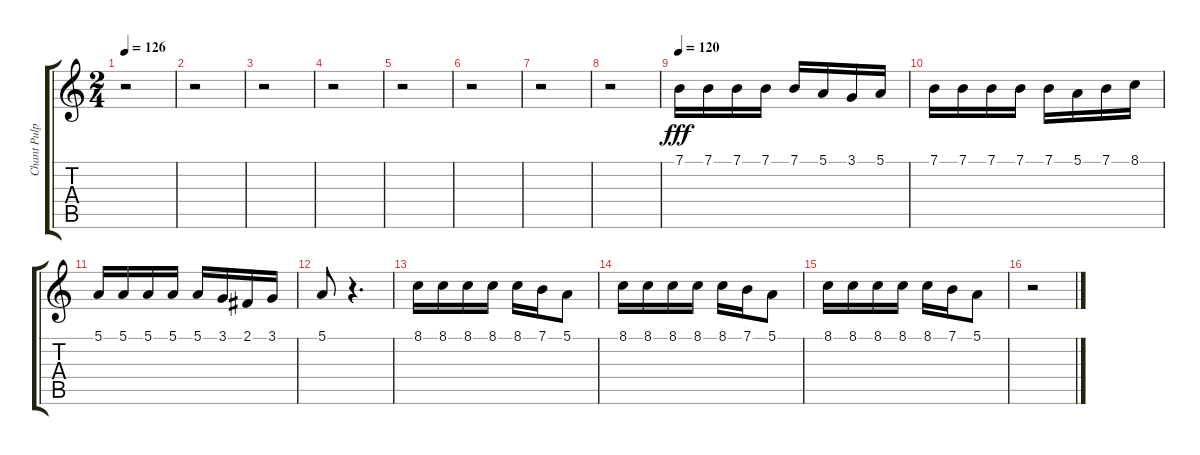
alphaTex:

\track ("Chant Pulpul" "Chant Pulp") {instrument tenorsax}
\staff {score tabs}
\tuning (E4 B3 G3 D3 A2 E2) {hide}
\ts (2 4)
\tempo 126
\clef g2
\ks c
r.2{dy fff} |
r.2 |
r.2 |
r.2 |
r.2 |
r.2 |
r.2 |
r.2 |
\tempo 120
7.1.16 7.1.16 7.1.16 7.1.16 7.1.16 5.1.16 3.1.16 5.1.16 |
7.1.16 7.1.16 7.1.16 7.1.16 7.1.16 5.1.16 7.1.16 8.1.16 |
5.1.16 5.1.16 5.1.16 5.1.16 5.1.16 3.1.16 2.1.16 3.1.16 |
5.1.8 r.4{d} |
8.1.16 8.1.16 8.1.16 8.1.16 8.1.16 7.1.16 5.1.8 |
8.1.16 8.1.16 8.1.16 8.1.16 8.1.16 7.1.16 5.1.8 |
8.1.16 8.1.16 8.1.16 8.1.16 8.1.16 7.1.16 5.1.8 |
r.2
